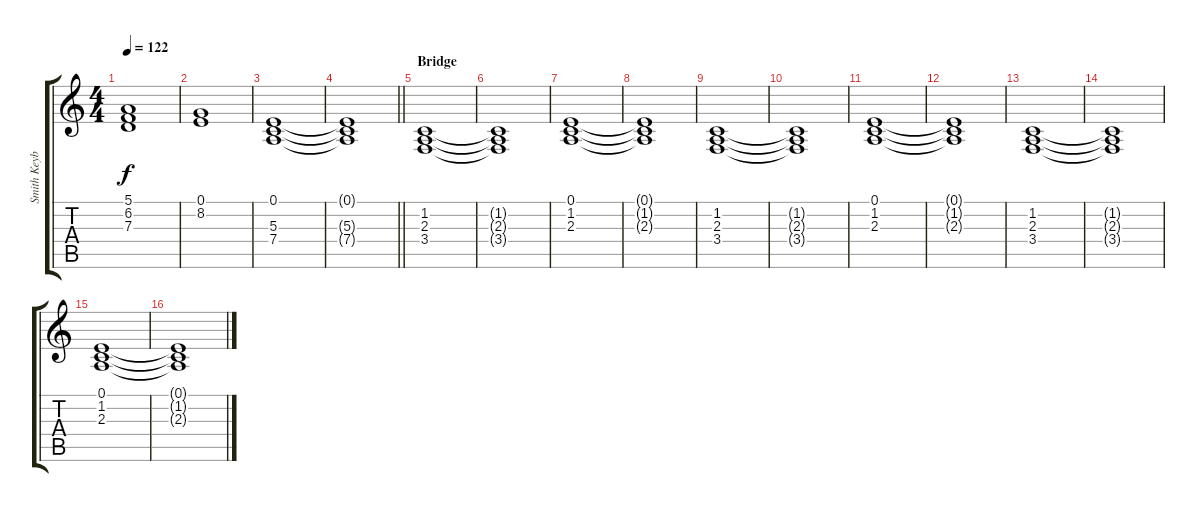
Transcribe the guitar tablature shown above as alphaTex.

\track ("Smith Keyboard" "Smith Keyb") {instrument synthstrings1}
\staff {score tabs}
\tuning (E4 B3 G3 D3 A2 E2) {hide}
\ts (4 4)
\tempo 122
\clef g2
\ks c
(5.1 6.2 7.3).1{dy f} |
(0.1 8.2).1 |
(0.1 5.3 7.4).1 |
\barLineRight lightlight
(0.1{t} 5.3{t} 7.4{t}).1 |
\section ("" "Bridge")
(1.2 2.3 3.4).1 |
(1.2{t} 2.3{t} 3.4{t}).1 |
(0.1 1.2 2.3).1 |
(0.1{t} 1.2{t} 2.3{t}).1 |
(1.2 2.3 3.4).1 |
(1.2{t} 2.3{t} 3.4{t}).1 |
(0.1 1.2 2.3).1 |
(0.1{t} 1.2{t} 2.3{t}).1 |
(1.2 2.3 3.4).1 |
(1.2{t} 2.3{t} 3.4{t}).1 |
(0.1 1.2 2.3).1 |
(0.1{t} 1.2{t} 2.3{t}).1
